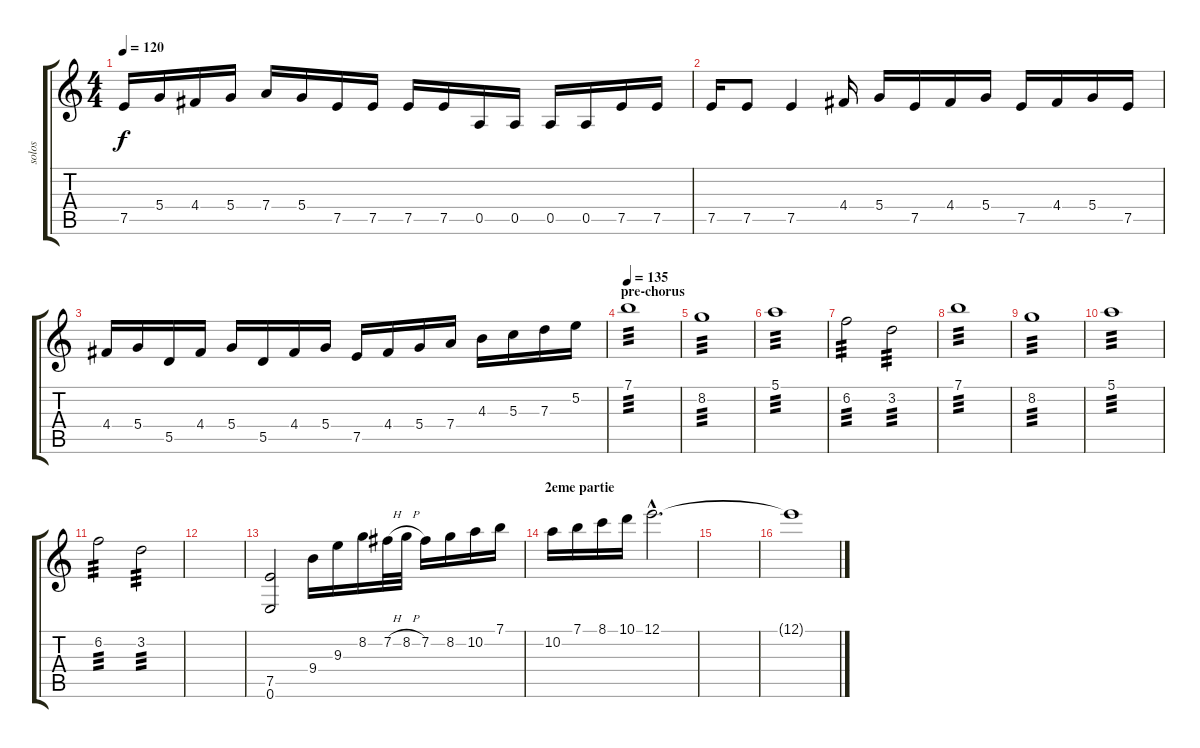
\track ("solos" "solos") {instrument distortionguitar}
\staff {score tabs}
\tuning (E4 B3 G3 D3 A2 E2) {hide}
\ts (4 4)
\tempo 120
\clef g2
\ks c
7.5.16{dy f} 5.4.16 4.4.16 5.4.16 7.4.16 5.4.16 7.5.16 7.5.16 7.5.16 7.5.16 0.5.16 0.5.16 0.5.16 0.5.16 7.5.16 7.5.16 |
7.5.16 7.5.8 7.5.4 4.4.16 5.4.16 7.5.16 4.4.16 5.4.16 7.5.16 4.4.16 5.4.16 7.5.16 |
4.4.16 5.4.16 5.5.16 4.4.16 5.4.16 5.5.16 4.4.16 5.4.16 7.5.16 4.4.16 5.4.16 7.4.16 4.3.16 5.3.16 7.3.16 5.2.16 |
\section ("" "pre-chorus")
\tempo 135
7.1.1{tp 3} |
8.2.1{tp 3} |
5.1.1{tp 3} |
6.2.2{tp 3} 3.2.2{tp 3} |
7.1.1{tp 3} |
8.2.1{tp 3} |
5.1.1{tp 3} |
6.2.2{tp 3} 3.2.2{tp 3} |
|
(7.5 0.6).2 9.4.16 9.3.16 8.2.16 7.2{h}.32 8.2{h}.32 7.2.16 8.2.16 10.2.16 7.1.16 |
\section ("" "2eme partie")
10.2.16 7.1.16 8.1.16 10.1.16 12.1{hac}.2{d} |
|
12.1{t}.1
